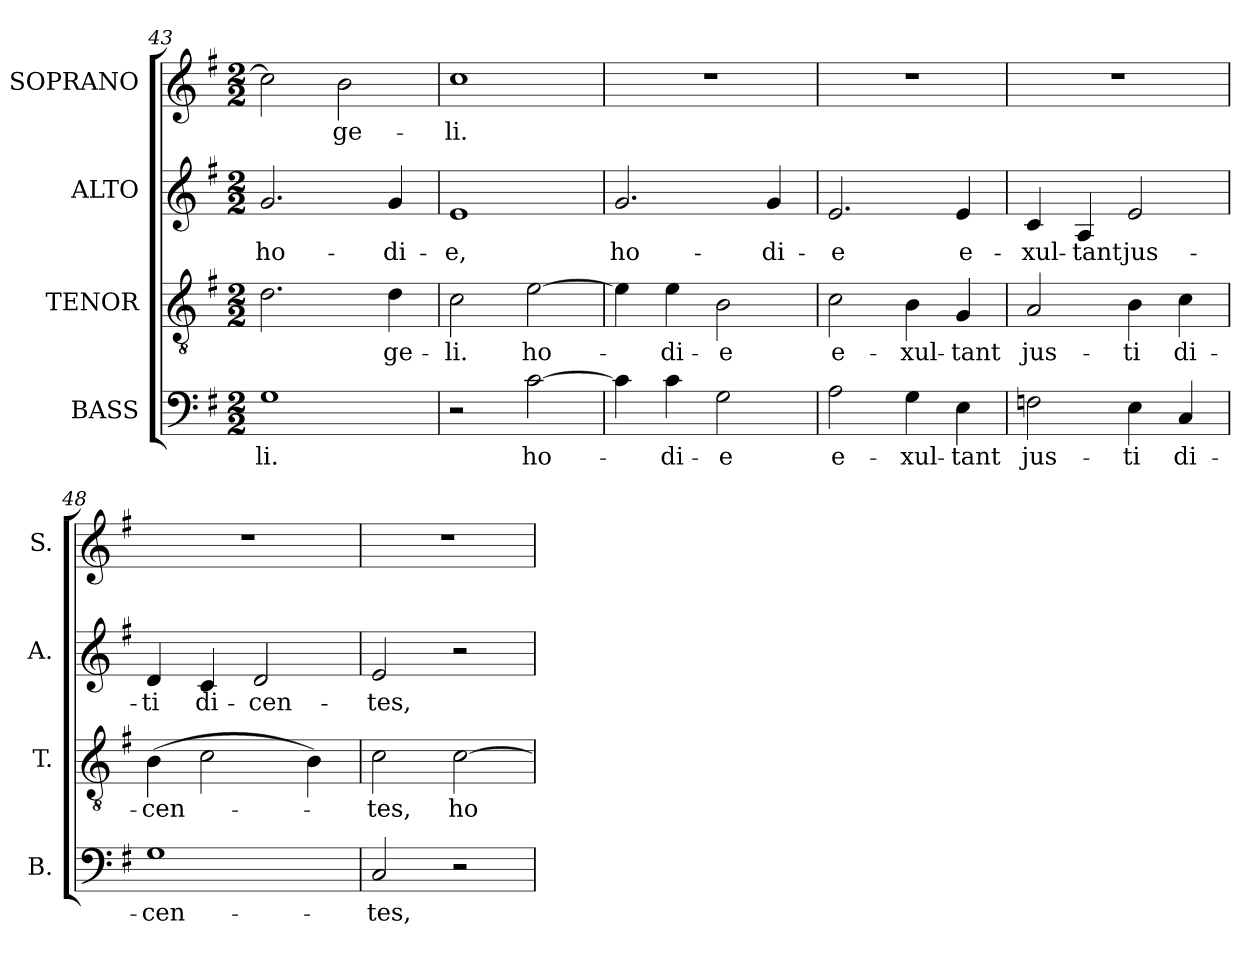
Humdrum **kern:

**kern	**text	**kern	**text	**kern	**text	**kern	**text
*part4	*part4	*part3	*part3	*part2	*part2	*part1	*part1
*staff4	*staff4	*staff3	*staff3	*staff2	*staff2	*staff1	*staff1
*I"BASS	*	*I"TENOR	*	*I"ALTO	*	*I"SOPRANO	*
*I'B.	*	*I'T.	*	*I'A.	*	*I'S.	*
*clefF4	*	*clefGv2	*	*clefG2	*	*clefG2	*
*	*	*ITrd7c12	*	*	*	*	*
*k[f#]	*	*k[f#]	*	*k[f#]	*	*k[f#]	*
*G:	*	*G:	*	*G:	*	*G:	*
*M2/2	*	*M2/2	*	*M2/2	*	*M2/2	*
=43	=43	=43	=43	=43	=43	=43	=43
!	!LO:LY:b:color=#000000	!	!	!	!	!	!
!	!	!	!	!	!LO:LY:b:color=#000000	!	!
1Gi	-li.	2.Di\	.	2.gi/	ho-	2cci\]	.
!	!	!	!	!	!	!	!LO:LY:b:color=#000000
.	.	.	.	.	.	2bi\	-ge-
!	!	!	!LO:LY:b:color=#000000	!	!	!	!
!	!	!	!	!	!LO:LY:b:color=#000000	!	!
.	.	4Di\	-ge-	4gi/	-di-	.	.
=44	=44	=44	=44	=44	=44	=44	=44
!	!	!	!LO:LY:b:color=#000000	!	!	!	!
!	!	!	!	!	!LO:LY:b:color=#000000	!	!
!	!	!	!	!	!	!	!LO:LY:b:color=#000000
2r	.	2Ci\	-li.	1ei	-e,	1cci	-li.
!	!LO:LY:b:color=#000000	!	!	!	!	!	!
!	!	!	!LO:LY:b:color=#000000	!	!	!	!
[2ci\	ho-	[2Ei\	ho-	.	.	.	.
=45	=45	=45	=45	=45	=45	=45	=45
!	!	!	!	!	!LO:LY:b:color=#000000	!	!
4ci\]	.	4Ei\]	.	2.gi/	ho-	1r	.
!	!LO:LY:b:color=#000000	!	!	!	!	!	!
!	!	!	!LO:LY:b:color=#000000	!	!	!	!
4ci\	-di-	4Ei\	-di-	.	.	.	.
!	!LO:LY:b:color=#000000	!	!	!	!	!	!
!	!	!	!LO:LY:b:color=#000000	!	!	!	!
2Gi\	-e	2BBi\	-e	.	.	.	.
!	!	!	!	!	!LO:LY:b:color=#000000	!	!
.	.	.	.	4gi/	-di-	.	.
=46	=46	=46	=46	=46	=46	=46	=46
!	!LO:LY:b:color=#000000	!	!	!	!	!	!
!	!	!	!LO:LY:b:color=#000000	!	!	!	!
!	!	!	!	!	!LO:LY:b:color=#000000	!	!
2Ai\	e-	2Ci\	e-	2.ei/	-e	1r	.
!	!LO:LY:b:color=#000000	!	!	!	!	!	!
!	!	!	!LO:LY:b:color=#000000	!	!	!	!
4Gi\	-xul-	4BBi\	-xul-	.	.	.	.
!	!LO:LY:b:color=#000000	!	!	!	!	!	!
!	!	!	!LO:LY:b:color=#000000	!	!	!	!
!	!	!	!	!	!LO:LY:b:color=#000000	!	!
4Ei\	-tant	4GGi/	-tant	4ei/	e-	.	.
=47	=47	=47	=47	=47	=47	=47	=47
!	!LO:LY:b:color=#000000	!	!	!	!	!	!
!	!	!	!LO:LY:b:color=#000000	!	!	!	!
!	!	!	!	!	!LO:LY:b:color=#000000	!	!
2Fni\	jus-	2AAi/	jus-	4ci/	-xul-	1r	.
!	!	!	!	!	!LO:LY:b:color=#000000	!	!
.	.	.	.	4Ai/	-tant	.	.
!	!LO:LY:b:color=#000000	!	!	!	!	!	!
!	!	!	!LO:LY:b:color=#000000	!	!	!	!
!	!	!	!	!	!LO:LY:b:color=#000000	!	!
4Ei\	-ti	4BBi\	-ti	2ei/	jus-	.	.
!	!LO:LY:b:color=#000000	!	!	!	!	!	!
!	!	!	!LO:LY:b:color=#000000	!	!	!	!
4Ci/	di-	4Ci\	di-	.	.	.	.
=48	=48	=48	=48	=48	=48	=48	=48
!	!LO:LY:b:color=#000000	!	!	!	!	!	!
!	!	!	!LO:LY:b:color=#000000	!	!	!	!
!	!	!	!	!	!LO:LY:b:color=#000000	!	!
1Gi	-cen-	(4BBi\	-cen-	4di/	-ti	1r	.
!	!	!	!	!	!LO:LY:b:color=#000000	!	!
.	.	2Ci\	.	4ci/	di-	.	.
!	!	!	!	!	!LO:LY:b:color=#000000	!	!
.	.	.	.	2di/	-cen-	.	.
.	.	4BBi\)	.	.	.	.	.
=49	=49	=49	=49	=49	=49	=49	=49
!	!LO:LY:b:color=#000000	!	!	!	!	!	!
!	!	!	!LO:LY:b:color=#000000	!	!	!	!
!	!	!	!	!	!LO:LY:b:color=#000000	!	!
2Ci/	-tes,	2Ci\	-tes,	2ei/	-tes,	1r	.
!	!	!	!LO:LY:b:color=#000000	!	!	!	!
2r	.	[2Ci\	ho-	2r	.	.	.
=	=	=	=	=	=	=	=
*-	*-	*-	*-	*-	*-	*-	*-
